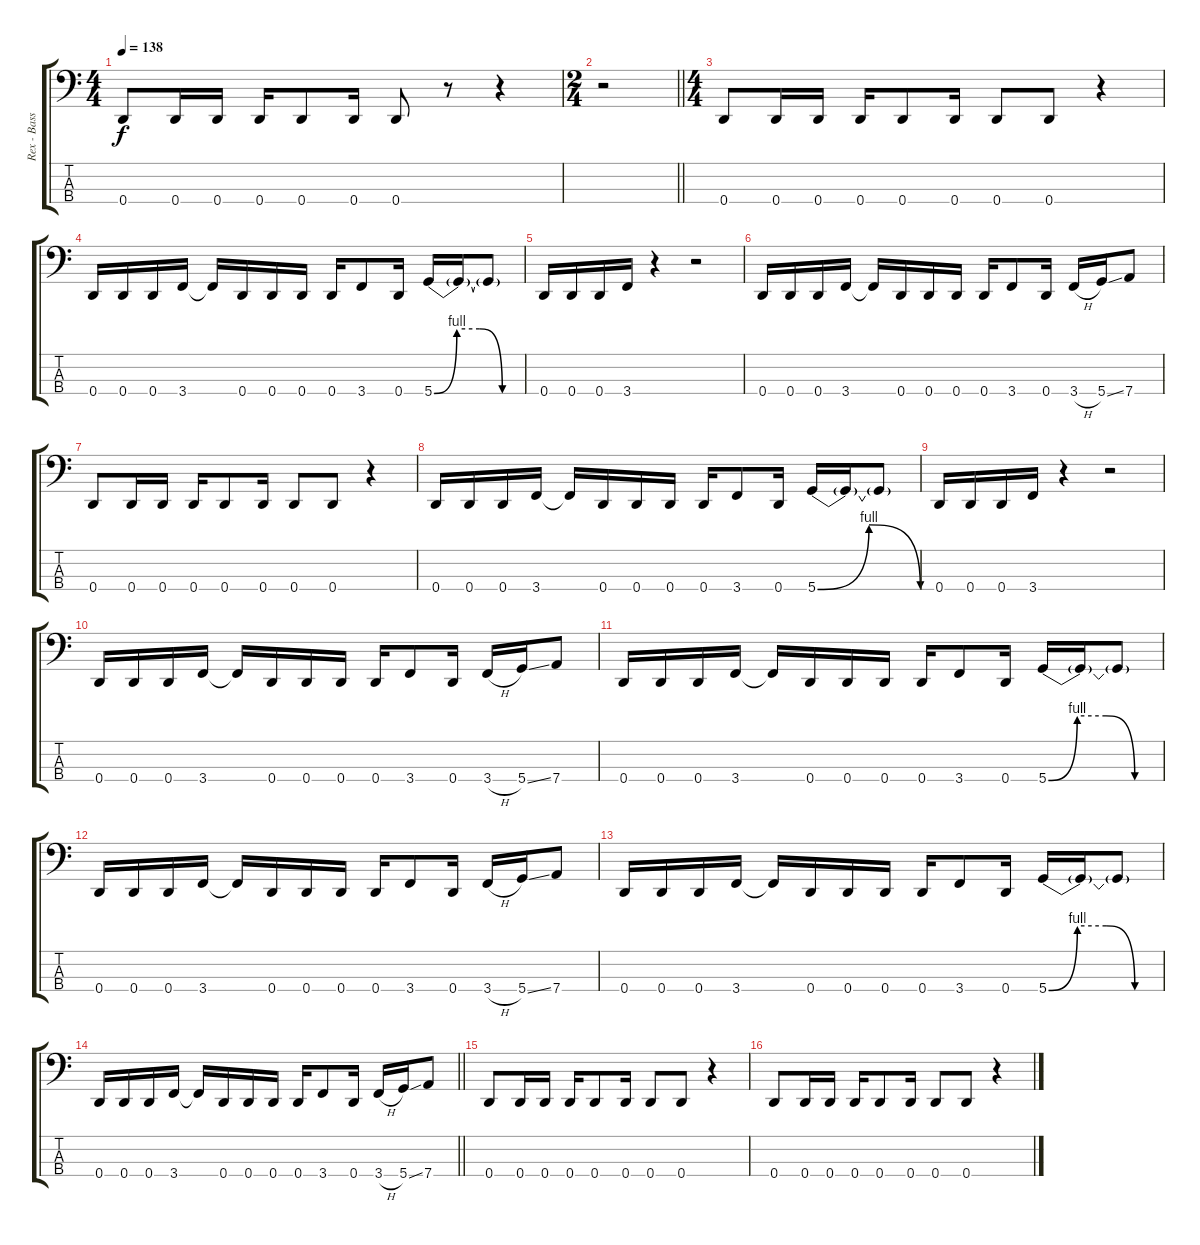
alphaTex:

\track ("Rex - Bass" "Rex - Bass") {instrument electricbasspick}
\staff {score tabs}
\tuning (F2 C2 G1 D1) {hide}
\ts (4 4)
\tempo 138
\clef f4
\ks c
0.4.8{dy f} 0.4.16 0.4.16 0.4.16 0.4.8 0.4.16 0.4.8 r.8 r.4 |
\ts (2 4)
\barLineRight lightlight
r.2 |
\ts (4 4)
0.4.8 0.4.16 0.4.16 0.4.16 0.4.8 0.4.16 0.4.8 0.4.8 r.4 |
0.4.16 0.4.16 0.4.16 3.4.16 3.4{t}.16 0.4.16 0.4.16 0.4.16 0.4.16 3.4.8 0.4.16 5.4{be (custom 0 0 15 4 30 4 45 0 60 0)}.16 5.4{t}.16 5.4{t}.8 |
0.4.16 0.4.16 0.4.16 3.4.16 r.4 r.2 |
0.4.16 0.4.16 0.4.16 3.4.16 3.4{t}.16 0.4.16 0.4.16 0.4.16 0.4.16 3.4.8 0.4.16 3.4{h}.16 5.4{ss}.16 7.4.8 |
0.4.8 0.4.16 0.4.16 0.4.16 0.4.8 0.4.16 0.4.8 0.4.8 r.4 |
0.4.16 0.4.16 0.4.16 3.4.16 3.4{t}.16 0.4.16 0.4.16 0.4.16 0.4.16 3.4.8 0.4.16 5.4{be (bendrelease 0 0 15 4 30 4 60 0)}.16 5.4{t}.16 5.4{t}.8 |
0.4.16 0.4.16 0.4.16 3.4.16 r.4 r.2 |
0.4.16 0.4.16 0.4.16 3.4.16 3.4{t}.16 0.4.16 0.4.16 0.4.16 0.4.16 3.4.8 0.4.16 3.4{h}.16 5.4{ss}.16 7.4.8 |
0.4.16 0.4.16 0.4.16 3.4.16 3.4{t}.16 0.4.16 0.4.16 0.4.16 0.4.16 3.4.8 0.4.16 5.4{be (custom 0 0 15 4 30 4 45 0 60 0)}.16 5.4{t}.16 5.4{t}.8 |
0.4.16 0.4.16 0.4.16 3.4.16 3.4{t}.16 0.4.16 0.4.16 0.4.16 0.4.16 3.4.8 0.4.16 3.4{h}.16 5.4{ss}.16 7.4.8 |
0.4.16 0.4.16 0.4.16 3.4.16 3.4{t}.16 0.4.16 0.4.16 0.4.16 0.4.16 3.4.8 0.4.16 5.4{be (custom 0 0 15 4 30 4 45 0 60 0)}.16 5.4{t}.16 5.4{t}.8 |
\barLineRight lightlight
0.4.16 0.4.16 0.4.16 3.4.16 3.4{t}.16 0.4.16 0.4.16 0.4.16 0.4.16 3.4.8 0.4.16 3.4{h}.16 5.4{ss}.16 7.4.8 |
0.4.8 0.4.16 0.4.16 0.4.16 0.4.8 0.4.16 0.4.8 0.4.8 r.4 |
0.4.8 0.4.16 0.4.16 0.4.16 0.4.8 0.4.16 0.4.8 0.4.8 r.4
